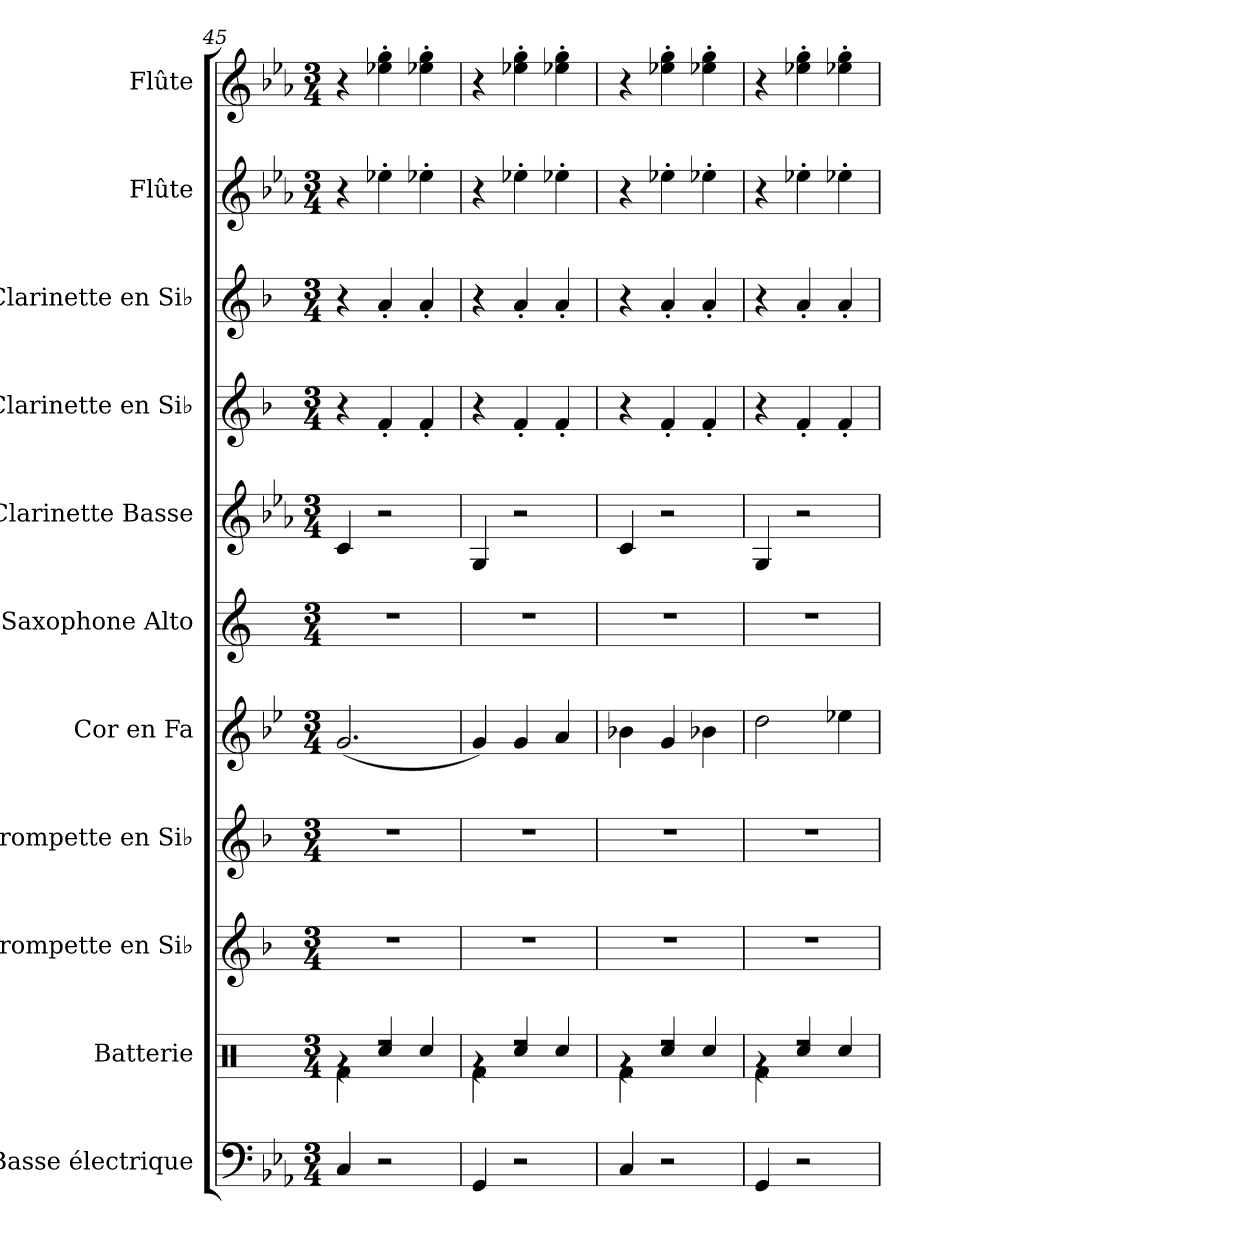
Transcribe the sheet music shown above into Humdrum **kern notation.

**kern	**kern	**kern	**kern	**kern	**kern	**kern	**kern	**kern	**kern	**kern
*part11	*part10	*part9	*part8	*part7	*part6	*part5	*part4	*part3	*part2	*part1
*staff11	*staff10	*staff9	*staff8	*staff7	*staff6	*staff5	*staff4	*staff3	*staff2	*staff1
*I"Basse électrique	*I"Batterie	*I"Trompette en Si♭	*I"Trompette en Si♭	*I"Cor en Fa	*I"Saxophone Alto	*I"Clarinette Basse	*I"Clarinette en Si♭	*I"Clarinette en Si♭	*I"Flûte	*I"Flûte
*I'B. él.	*I'Batt.	*I'Tromp. Si♭	*I'Tromp. Si♭	*I'Cor Fa	*I'Sax. A.	*I'Cl. basse	*I'Clar. Si♭	*I'Clar. Si♭	*I'Fl.	*I'Fl.
!!LO:PB:g=z
*clefF4	*clefX	*clefG2	*clefG2	*clefG2	*clefG2	*clefG2	*clefG2	*clefG2	*clefG2	*clefG2
*ITrd7c12	*	*ITrd1c2	*ITrd1c2	*ITrd4c7	*ITrd5c9	*ITrd8c14	*ITrd1c2	*ITrd1c2	*	*
*k[b-e-a-]	*k[]	*k[b-e-a-]	*k[b-e-a-]	*k[b-e-a-]	*k[b-e-a-]	*k[b-e-a-]	*k[b-e-a-]	*k[b-e-a-]	*k[b-e-a-]	*k[b-e-a-]
*M3/4	*M3/4	*M3/4	*M3/4	*M3/4	*M3/4	*M3/4	*M3/4	*M3/4	*M3/4	*M3/4
=45	=45	=45	=45	=45	=45	=45	=45	=45	=45	=45
*	*^	*	*	*	*	*	*	*	*	*
4CC/	4rg	4Rf\	2.r	2.r	(2.c/	2.r	4C/	4r	4r	4r	4r
2r	4Rcc/	2rdd	.	.	.	.	2r	4e-'/	4g'/	4ee-X'\	4ee-X\' 4gg\'
.	4Rcc/	.	.	.	.	.	.	4e-'/	4g'/	4ee-X'\	4ee-X\' 4gg\'
=46	=46	=46	=46	=46	=46	=46	=46	=46	=46	=46	=46
4GGG/	4rg	4Rf\	2.r	2.r	4c/)	2.r	4GG/	4r	4r	4r	4r
2r	4Rcc/	2rdd	.	.	4c/	.	2r	4e-'/	4g'/	4ee-X'\	4ee-X\' 4gg\'
.	4Rcc/	.	.	.	4d/	.	.	4e-'/	4g'/	4ee-X'\	4ee-X\' 4gg\'
=47	=47	=47	=47	=47	=47	=47	=47	=47	=47	=47	=47
4CC/	4rg	4Rf\	2.r	2.r	4e-X\	2.r	4C/	4r	4r	4r	4r
2r	4Rcc/	2rdd	.	.	4c/	.	2r	4e-'/	4g'/	4ee-X'\	4ee-X\' 4gg\'
.	4Rcc/	.	.	.	4e-X\	.	.	4e-'/	4g'/	4ee-X'\	4ee-X\' 4gg\'
=48	=48	=48	=48	=48	=48	=48	=48	=48	=48	=48	=48
4GGG/	4rg	4Rf\	2.r	2.r	2g\	2.r	4GG/	4r	4r	4r	4r
2r	4Rcc/	2rdd	.	.	.	.	2r	4e-'/	4g'/	4ee-X'\	4ee-X\' 4gg\'
.	4Rcc/	.	.	.	4a-X\	.	.	4e-'/	4g'/	4ee-X'\	4ee-X\' 4gg\'
*	*v	*v	*	*	*	*	*	*	*	*	*
=	=	=	=	=	=	=	=	=	=	=
*-	*-	*-	*-	*-	*-	*-	*-	*-	*-	*-
